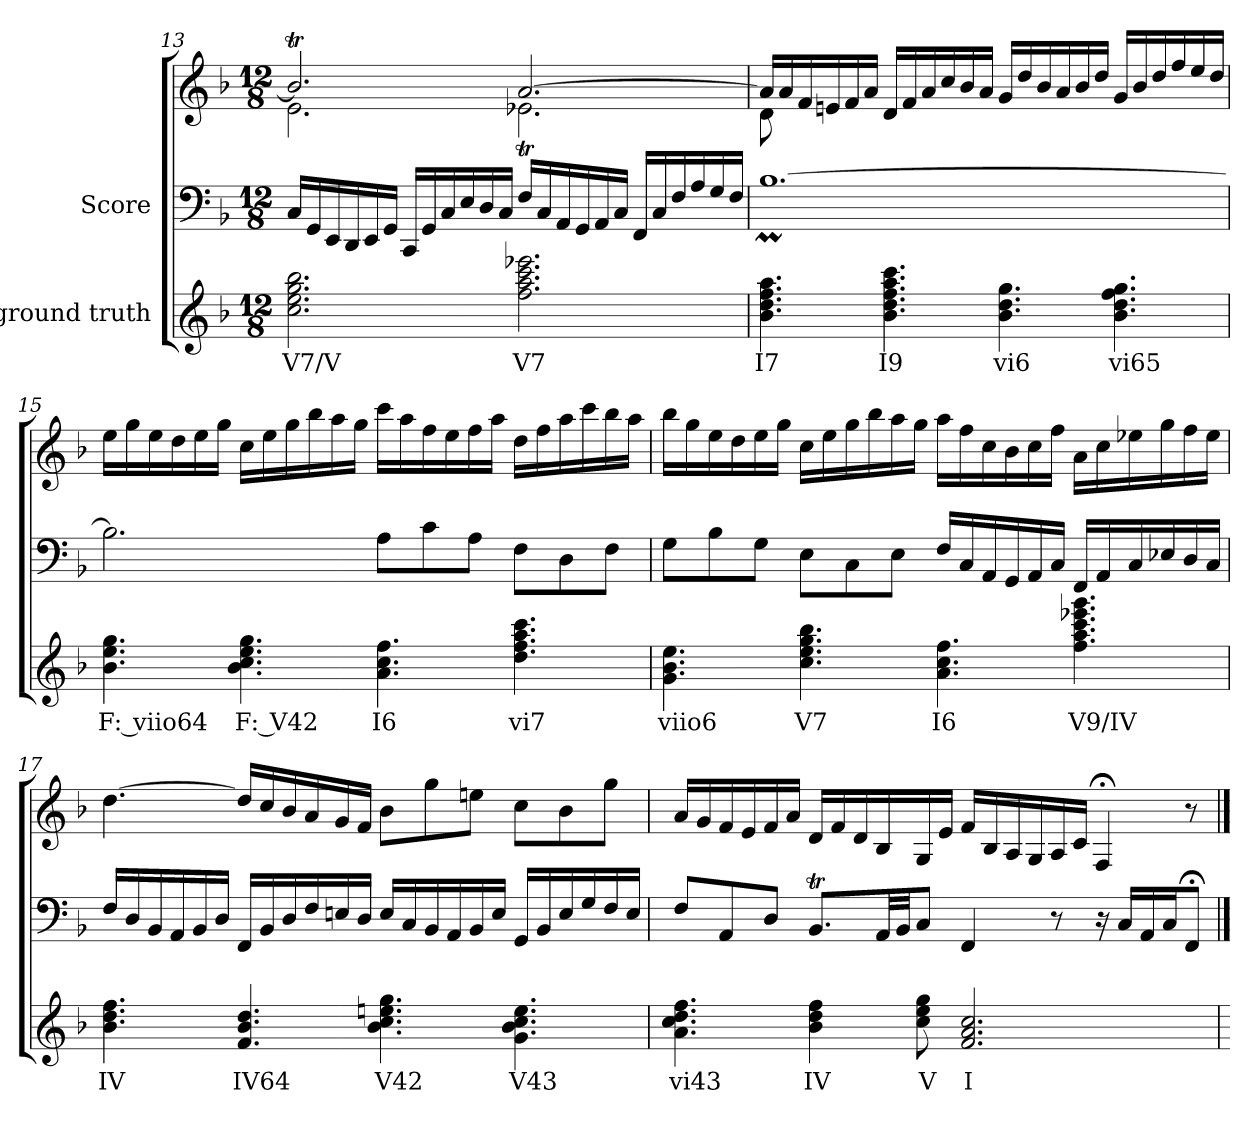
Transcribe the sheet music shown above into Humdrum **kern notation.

**kern	**text	**kern	**kern
*part2	*part2	*part1	*part1
*staff3	*staff3	*staff2	*staff1
*I"ground truth	*	*I"Score	*
!!LO:LB:g=z
*	*	*clefF4	*clefG2
*k[b-]	*	*k[b-]	*k[b-]
*M12/8	*	*M12/8	*M12/8
=13	=13	=13	=13
*	*	*	*^
2.cc 2.ee 2.gg 2.bb-	V7/V	16C/LL	2.b-T/]	2.e\
.	.	16GG/	.	.
.	.	16EE/	.	.
.	.	16DD/	.	.
.	.	16EE/	.	.
.	.	16GG/JJ	.	.
.	.	16CC/LL	.	.
.	.	16GG/	.	.
.	.	16C/	.	.
.	.	16E/	.	.
.	.	16D/	.	.
.	.	16C/JJ	.	.
2.ff 2.aa 2.ccc 2.eee-X	V7	16F/LL	[2.a/	2.e-XT\
.	.	16C/	.	.
.	.	16AA/	.	.
.	.	16GG/	.	.
.	.	16AA/	.	.
.	.	16C/JJ	.	.
.	.	16FF/LL	.	.
.	.	16C/	.	.
.	.	16F/	.	.
.	.	16A/	.	.
.	.	16G/	.	.
.	.	16F/JJ	.	.
=14	=14	=14	=14	=14
*	*	*^	*	*
4.b- 4.dd 4.ff 4.aa	I7	8ryy	[1.B-M	16a/LL]	8d\
.	.	.	.	16a/	.
.	.	1ryy	.	16f/	1ryy
.	.	.	.	16en/	.
.	.	.	.	16f/	.
.	.	.	.	16a/JJ	.
4.b- 4.dd 4.ff 4.aa 4.ccc	I9	.	.	16d/LL	.
.	.	.	.	16f/	.
.	.	.	.	16a/	.
.	.	.	.	16cc/	.
.	.	.	.	16b-/	.
.	.	.	.	16a/JJ	.
4.b- 4.dd 4.gg	vi6	.	.	16g/LL	.
.	.	.	.	16dd/	.
.	.	.	.	16b-/	.
.	.	.	.	16a/	.
.	.	.	.	16b-/	.
.	.	.	.	16dd/JJ	.
4.b- 4.dd 4.ff 4.gg	vi65	4.ryy	.	16g/LL	4.ryy
.	.	.	.	16b-/	.
.	.	.	.	16dd/	.
.	.	.	.	16ff/	.
.	.	.	.	16ee/	.
.	.	.	.	16dd/JJ	.
*	*	*v	*v	*	*
*	*	*	*v	*v
!!LO:LB:g=z
=15	=15	=15	=15
4.b- 4.ee 4.gg	F: viio64	2.B-\]	16ee\LL
.	.	.	16gg\
.	.	.	16ee\
.	.	.	16dd\
.	.	.	16ee\
.	.	.	16gg\JJ
4.b- 4.cc 4.ee 4.gg	F: V42	.	16cc\LL
.	.	.	16ee\
.	.	.	16gg\
.	.	.	16bb-\
.	.	.	16aa\
.	.	.	16gg\JJ
4.a 4.cc 4.ff	I6	8A\L	16ccc\LL
.	.	.	16aa\
.	.	8c\	16ff\
.	.	.	16ee\
.	.	8A\J	16ff\
.	.	.	16aa\JJ
4.dd 4.ff 4.aa 4.ccc	vi7	8F\L	16dd\LL
.	.	.	16ff\
.	.	8D\	16aa\
.	.	.	16ccc\
.	.	8F\J	16bb-\
.	.	.	16aa\JJ
=16	=16	=16	=16
4.g 4.b- 4.ee	viio6	8G\L	16bb-\LL
.	.	.	16gg\
.	.	8B-\	16ee\
.	.	.	16dd\
.	.	8G\J	16ee\
.	.	.	16gg\JJ
4.cc 4.ee 4.gg 4.bb-	V7	8E\L	16cc\LL
.	.	.	16ee\
.	.	8C\	16gg\
.	.	.	16bb-\
.	.	8E\J	16aa\
.	.	.	16gg\JJ
4.a 4.cc 4.ff	I6	16F/LL	16aa\LL
.	.	16C/	16ff\
.	.	16AA/	16cc\
.	.	16GG/	16b-\
.	.	16AA/	16cc\
.	.	16C/JJ	16ff\JJ
4.ff 4.aa 4.ccc 4.eee-X 4.ggg	V9/IV	16FF/LL	16a\LL
.	.	16AA/	16cc\
.	.	16C/	16ee-X\
.	.	16E-X/	16gg\
.	.	16D/	16ff\
.	.	16C/JJ	16ee-\JJ
!!LO:LB:g=z
=17	=17	=17	=17
4.b- 4.dd 4.ff	IV	16F/LL	[4.dd\
.	.	16D/	.
.	.	16BB-/	.
.	.	16AA/	.
.	.	16BB-/	.
.	.	16D/JJ	.
4.f 4.b- 4.dd	IV64	16FF/LL	16dd/LL]
.	.	16BB-/	16cc/
.	.	16D/	16b-/
.	.	16F/	16a/
.	.	16En/	16g/
.	.	16D/JJ	16f/JJ
4.b- 4.cc 4.een 4.gg	V42	16E/LL	8b-\L
.	.	16C/	.
.	.	16BB-/	8gg\
.	.	16AA/	.
.	.	16BB-/	8een\J
.	.	16E/JJ	.
4.g 4.b- 4.cc 4.ee	V43	16GG/LL	8cc\L
.	.	16BB-/	.
.	.	16E/	8b-\
.	.	16G/	.
.	.	16F/	8gg\J
.	.	16E/JJ	.
=18	=18	=18	=18
4.a 4.cc 4.dd 4.ff	vi43	8F/L	16a/LL
.	.	.	16g/
.	.	8AA/	16f/
.	.	.	16e/
.	.	8D/J	16f/
.	.	.	16a/JJ
4b- 4dd 4ff	IV	8.BB-T/L	16d/LL
.	.	.	16f/
.	.	.	16d/
.	.	32AA/LL	16B-/
.	.	32BB-/JJ	.
8cc 8ee 8gg	V	8C/J	16G/
.	.	.	16e/JJ
2.f 2.a 2.cc	I	4FF/	16f/LL
.	.	.	16B-/
.	.	.	16A/
.	.	.	16G/
.	.	8r	16A/
.	.	.	16c/JJ
.	.	16r	4F;</
.	.	16C/LL	.
.	.	16AA/	.
.	.	16C/J	.
.	.	8FF;/J	8r
=	==	==	==
*-	*-	*-	*-
